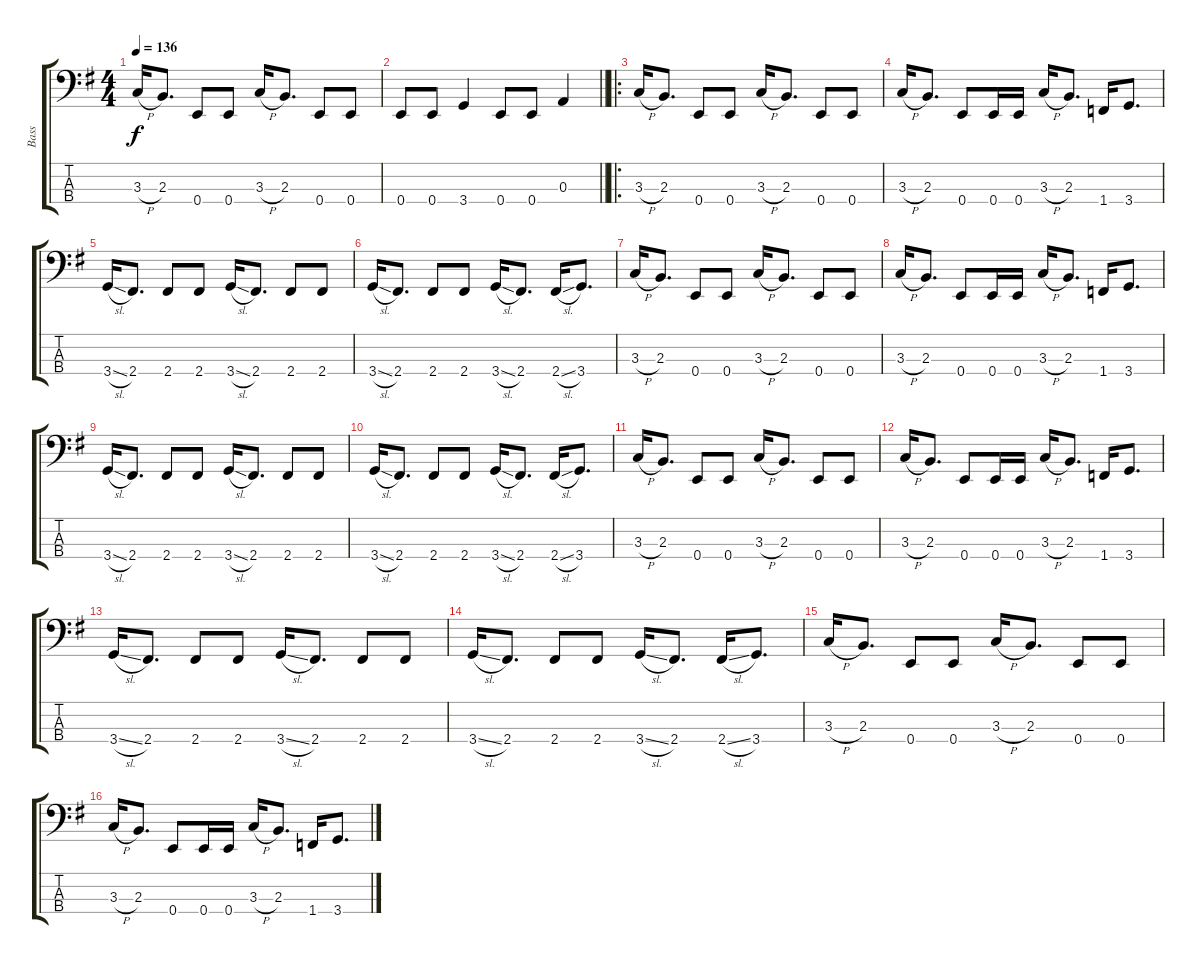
\track ("Bass" "Bass") {instrument electricbassfinger}
\staff {score tabs}
\tuning (G2 D2 A1 E1) {hide}
\ts (4 4)
\tempo 136
\clef f4
\ks eminor
3.3{h}.16{dy f} 2.3.8{d} 0.4.8 0.4.8 3.3{h}.16 2.3.8{d} 0.4.8 0.4.8 |
\barLineRight lightlight
0.4.8 0.4.8 3.4.4 0.4.8 0.4.8 0.3.4 |
\ro
3.3{h}.16 2.3.8{d} 0.4.8 0.4.8 3.3{h}.16 2.3.8{d} 0.4.8 0.4.8 |
3.3{h}.16 2.3.8{d} 0.4.8 0.4.16 0.4.16 3.3{h}.16 2.3.8{d} 1.4.16 3.4.8{d} |
3.4{sl}.16 2.4.8{d} 2.4.8 2.4.8 3.4{sl}.16 2.4.8{d} 2.4.8 2.4.8 |
3.4{sl}.16 2.4.8{d} 2.4.8 2.4.8 3.4{sl}.16 2.4.8{d} 2.4{sl}.16 3.4.8{d} |
3.3{h}.16 2.3.8{d} 0.4.8 0.4.8 3.3{h}.16 2.3.8{d} 0.4.8 0.4.8 |
3.3{h}.16 2.3.8{d} 0.4.8 0.4.16 0.4.16 3.3{h}.16 2.3.8{d} 1.4.16 3.4.8{d} |
3.4{sl}.16 2.4.8{d} 2.4.8 2.4.8 3.4{sl}.16 2.4.8{d} 2.4.8 2.4.8 |
3.4{sl}.16 2.4.8{d} 2.4.8 2.4.8 3.4{sl}.16 2.4.8{d} 2.4{sl}.16 3.4.8{d} |
3.3{h}.16 2.3.8{d} 0.4.8 0.4.8 3.3{h}.16 2.3.8{d} 0.4.8 0.4.8 |
3.3{h}.16 2.3.8{d} 0.4.8 0.4.16 0.4.16 3.3{h}.16 2.3.8{d} 1.4.16 3.4.8{d} |
3.4{sl}.16 2.4.8{d} 2.4.8 2.4.8 3.4{sl}.16 2.4.8{d} 2.4.8 2.4.8 |
3.4{sl}.16 2.4.8{d} 2.4.8 2.4.8 3.4{sl}.16 2.4.8{d} 2.4{sl}.16 3.4.8{d} |
3.3{h}.16 2.3.8{d} 0.4.8 0.4.8 3.3{h}.16 2.3.8{d} 0.4.8 0.4.8 |
3.3{h}.16 2.3.8{d} 0.4.8 0.4.16 0.4.16 3.3{h}.16 2.3.8{d} 1.4.16 3.4.8{d}
